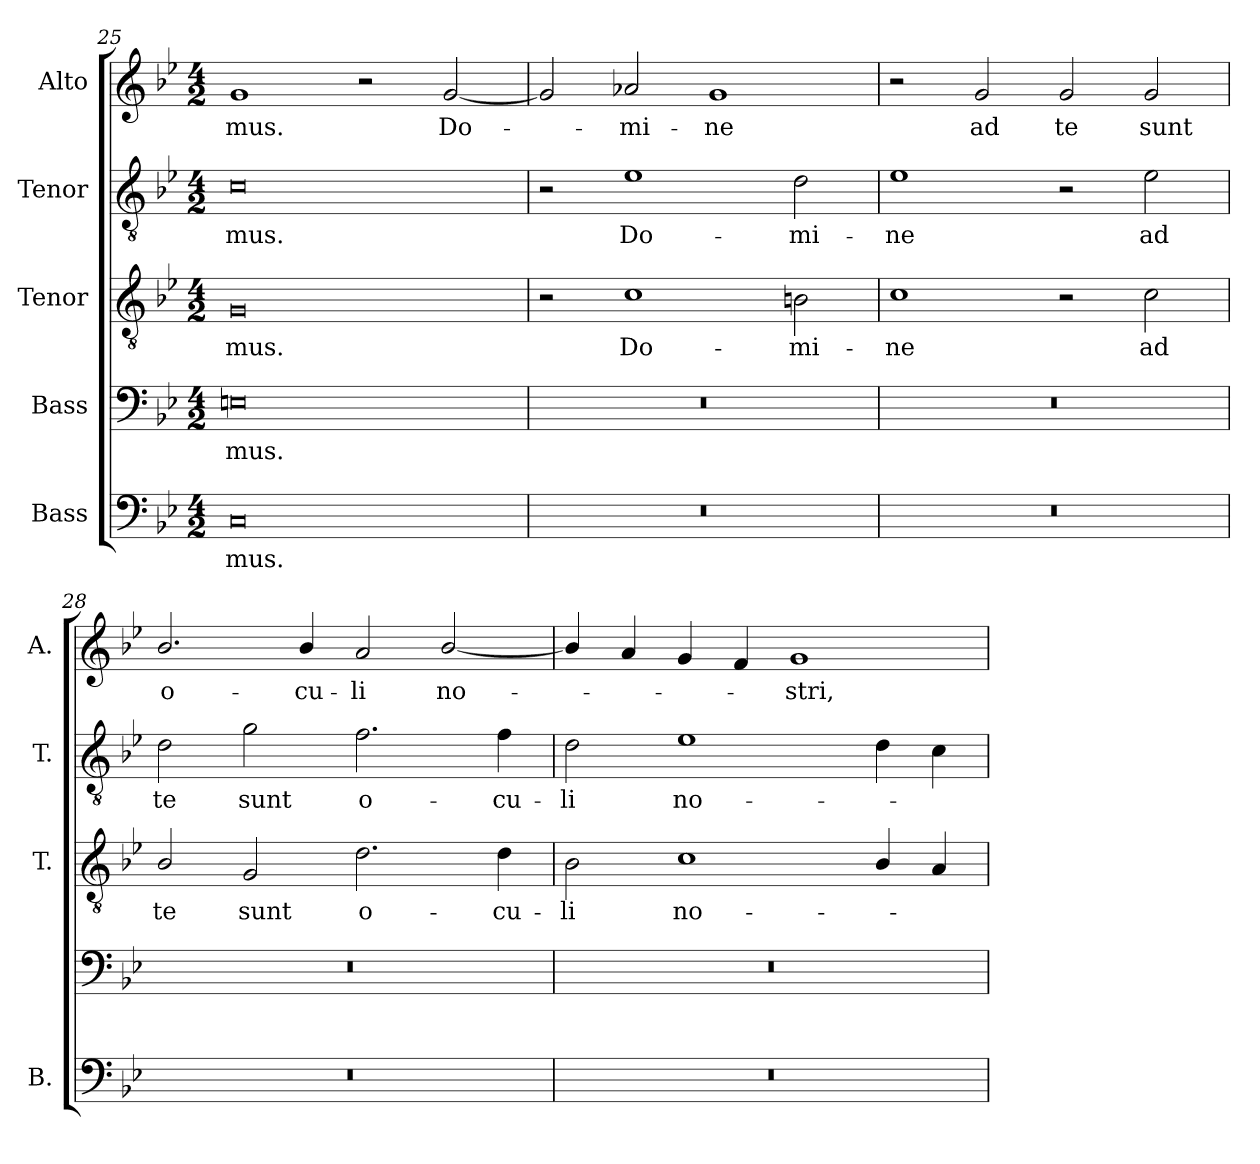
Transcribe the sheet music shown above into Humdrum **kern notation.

**kern	**text	**kern	**text	**kern	**text	**kern	**text	**kern	**text
*part5	*part5	*part4	*part4	*part3	*part3	*part2	*part2	*part1	*part1
*staff5	*staff5	*staff4	*staff4	*staff3	*staff3	*staff2	*staff2	*staff1	*staff1
*I"Bass	*	*I"Bass	*	*I"Tenor	*	*I"Tenor	*	*I"Alto	*
*I'B.	*	*	*	*I'T.	*	*I'T.	*	*I'A.	*
*clefF4	*	*clefF4	*	*clefGv2	*	*clefGv2	*	*clefG2	*
*	*	*	*	*ITrd7c12	*	*ITrd7c12	*	*	*
*k[b-e-]	*	*k[b-e-]	*	*k[b-e-]	*	*k[b-e-]	*	*k[b-e-]	*
*B-:	*	*B-:	*	*B-:	*	*B-:	*	*B-:	*
*M4/2	*	*M4/2	*	*M4/2	*	*M4/2	*	*M4/2	*
=25	=25	=25	=25	=25	=25	=25	=25	=25	=25
!	!LO:LY:b:color=#000000	!	!	!	!	!	!	!	!
!	!	!	!LO:LY:b:color=#000000	!	!	!	!	!	!
!	!	!	!	!	!LO:LY:b:color=#000000	!	!	!	!
!	!	!	!	!	!	!	!LO:LY:b:color=#000000	!	!
!	!	!	!	!	!	!	!	!	!LO:LY:b:color=#000000
0Ci	-mus.	0Eni	-mus.	0GGi	-mus.	0Ci	-mus.	1gi	-mus.
.	.	.	.	.	.	.	.	2r	.
!	!	!	!	!	!	!	!	!	!LO:LY:b:color=#000000
.	.	.	.	.	.	.	.	[2gi/	Do-
!!LO:LB:g=z
=26	=26	=26	=26	=26	=26	=26	=26	=26	=26
!LO:N:vis=1	!	!LO:N:vis=1	!	!	!	!	!	!	!
0r	.	0r	.	2r	.	2r	.	2gi/]	.
!	!	!	!	!	!LO:LY:b:color=#000000	!	!	!	!
!	!	!	!	!	!	!	!LO:LY:b:color=#000000	!	!
!	!	!	!	!	!	!	!	!	!LO:LY:b:color=#000000
.	.	.	.	1Ci	Do-	1E-i	Do-	2a-Xi/	-mi-
!	!	!	!	!	!	!	!	!	!LO:LY:b:color=#000000
.	.	.	.	.	.	.	.	1gi	-ne
!	!	!	!	!	!LO:LY:b:color=#000000	!	!	!	!
!	!	!	!	!	!	!	!LO:LY:b:color=#000000	!	!
.	.	.	.	2BBni\	-mi-	2Di\	-mi-	.	.
=27	=27	=27	=27	=27	=27	=27	=27	=27	=27
!LO:N:vis=1	!	!LO:N:vis=1	!	!	!	!	!	!	!
!	!	!	!	!	!LO:LY:b:color=#000000	!	!	!	!
!	!	!	!	!	!	!	!LO:LY:b:color=#000000	!	!
0r	.	0r	.	1Ci	-ne	1E-i	-ne	2r	.
!	!	!	!	!	!	!	!	!	!LO:LY:b:color=#000000
.	.	.	.	.	.	.	.	2gi/	ad
!	!	!	!	!	!	!	!	!	!LO:LY:b:color=#000000
.	.	.	.	2r	.	2r	.	2gi/	te
!	!	!	!	!	!LO:LY:b:color=#000000	!	!	!	!
!	!	!	!	!	!	!	!LO:LY:b:color=#000000	!	!
!	!	!	!	!	!	!	!	!	!LO:LY:b:color=#000000
.	.	.	.	2Ci\	ad	2E-i\	ad	2gi/	sunt
=28	=28	=28	=28	=28	=28	=28	=28	=28	=28
!LO:N:vis=1	!	!LO:N:vis=1	!	!	!	!	!	!	!
!	!	!	!	!	!LO:LY:b:color=#000000	!	!	!	!
!	!	!	!	!	!	!	!LO:LY:b:color=#000000	!	!
!	!	!	!	!	!	!	!	!	!LO:LY:b:color=#000000
0r	.	0r	.	2BB-i/	te	2Di\	te	2.b-i/	o-
!	!	!	!	!	!LO:LY:b:color=#000000	!	!	!	!
!	!	!	!	!	!	!	!LO:LY:b:color=#000000	!	!
.	.	.	.	2GGi/	sunt	2Gi\	sunt	.	.
!	!	!	!	!	!	!	!	!	!LO:LY:b:color=#000000
.	.	.	.	.	.	.	.	4b-i/	-cu-
!	!	!	!	!	!LO:LY:b:color=#000000	!	!	!	!
!	!	!	!	!	!	!	!LO:LY:b:color=#000000	!	!
!	!	!	!	!	!	!	!	!	!LO:LY:b:color=#000000
.	.	.	.	2.Di\	o-	2.Fi\	o-	2ai/	-li
!	!	!	!	!	!	!	!	!	!LO:LY:b:color=#000000
.	.	.	.	.	.	.	.	[2b-i/	no-
!	!	!	!	!	!LO:LY:b:color=#000000	!	!	!	!
!	!	!	!	!	!	!	!LO:LY:b:color=#000000	!	!
.	.	.	.	4Di\	-cu-	4Fi\	-cu-	.	.
=29	=29	=29	=29	=29	=29	=29	=29	=29	=29
!LO:N:vis=1	!	!LO:N:vis=1	!	!	!	!	!	!	!
!	!	!	!	!	!LO:LY:b:color=#000000	!	!	!	!
!	!	!	!	!	!	!	!LO:LY:b:color=#000000	!	!
0r	.	0r	.	2BB-i\	-li	2Di\	-li	4b-i/]	.
.	.	.	.	.	.	.	.	4ai/	.
!	!	!	!	!	!LO:LY:b:color=#000000	!	!	!	!
!	!	!	!	!	!	!	!LO:LY:b:color=#000000	!	!
.	.	.	.	1Ci	no-	1E-i	no-	4gi/	.
.	.	.	.	.	.	.	.	4fi/	.
!	!	!	!	!	!	!	!	!	!LO:LY:b:color=#000000
.	.	.	.	.	.	.	.	1gi	-stri,
.	.	.	.	4BB-i/	.	4Di\	.	.	.
.	.	.	.	4AAi/	.	4Ci\	.	.	.
=	=	=	=	=	=	=	=	=	=
*-	*-	*-	*-	*-	*-	*-	*-	*-	*-
